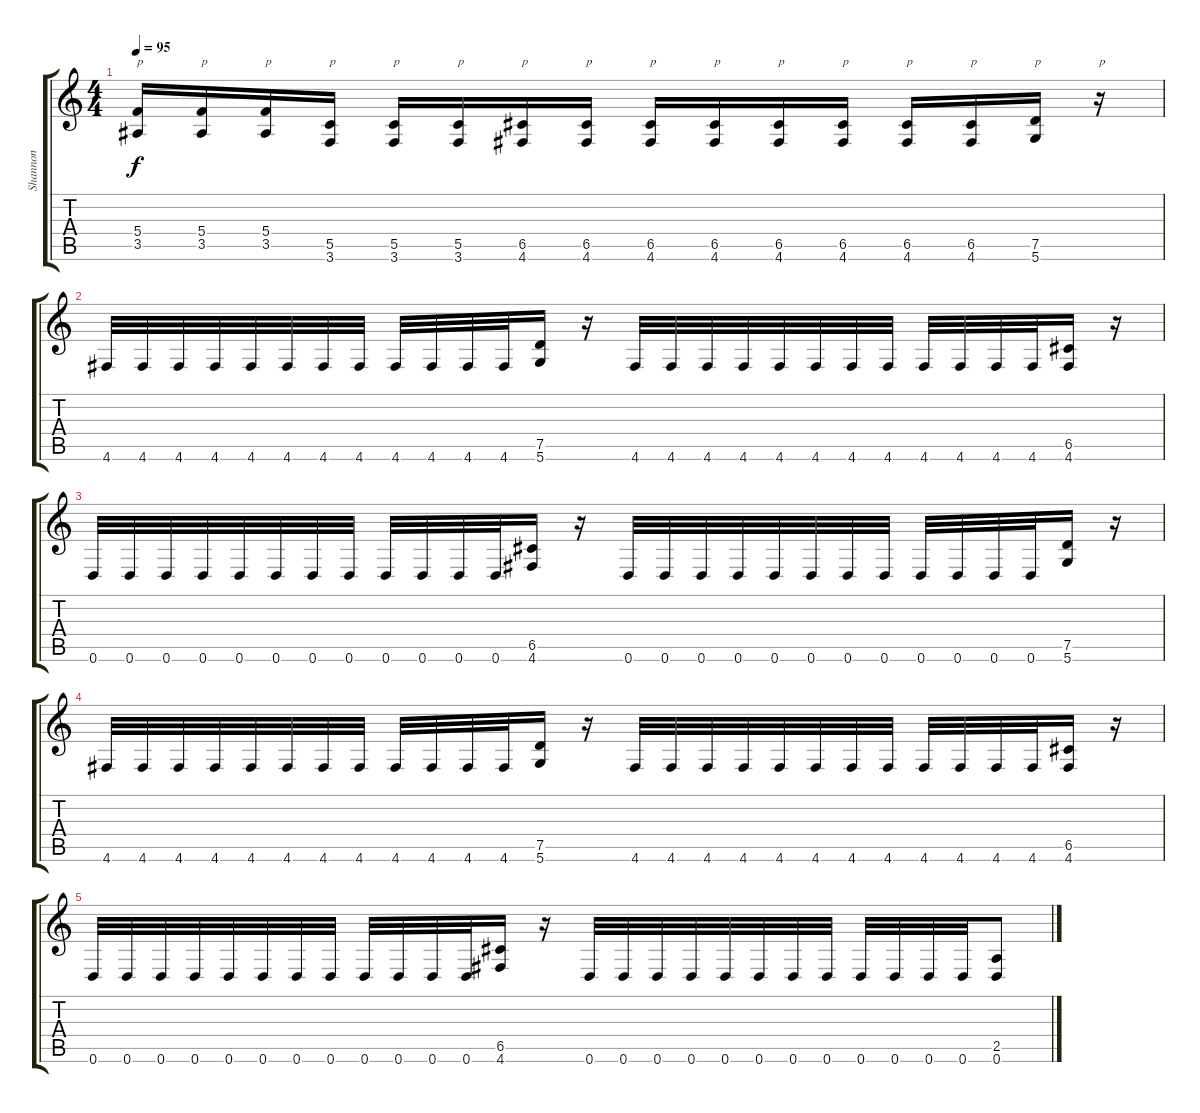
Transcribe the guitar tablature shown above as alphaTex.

\track ("Shannon" "Shannon") {instrument distortionguitar}
\staff {score tabs}
\tuning (D4 A3 F3 C3 G2 D2) {hide}
\ts (4 4)
\tempo 95
\clef g2
\ks c
(5.4 3.5).16{txt "p" dy f} (5.4 3.5).16{txt "p"} (5.4 3.5).16{txt "p"} (5.5 3.6).16{txt "p"} (5.5 3.6).16{txt "p"} (5.5 3.6).16{txt "p"} (6.5 4.6).16{txt "p"} (6.5 4.6).16{txt "p"} (6.5 4.6).16{txt "p"} (6.5 4.6).16{txt "p"} (6.5 4.6).16{txt "p"} (6.5 4.6).16{txt "p"} (6.5 4.6).16{txt "p"} (6.5 4.6).16{txt "p"} (7.5 5.6).16{txt "p"} r.16{txt "p"} |
4.6.32 4.6.32 4.6.32 4.6.32 4.6.32 4.6.32 4.6.32 4.6.32 4.6.32 4.6.32 4.6.32 4.6.32 (7.5 5.6).16 r.16 4.6.32 4.6.32 4.6.32 4.6.32 4.6.32 4.6.32 4.6.32 4.6.32 4.6.32 4.6.32 4.6.32 4.6.32 (6.5 4.6).16 r.16 |
0.6.32 0.6.32 0.6.32 0.6.32 0.6.32 0.6.32 0.6.32 0.6.32 0.6.32 0.6.32 0.6.32 0.6.32 (6.5 4.6).16 r.16 0.6.32 0.6.32 0.6.32 0.6.32 0.6.32 0.6.32 0.6.32 0.6.32 0.6.32 0.6.32 0.6.32 0.6.32 (7.5 5.6).16 r.16 |
4.6.32 4.6.32 4.6.32 4.6.32 4.6.32 4.6.32 4.6.32 4.6.32 4.6.32 4.6.32 4.6.32 4.6.32 (7.5 5.6).16 r.16 4.6.32 4.6.32 4.6.32 4.6.32 4.6.32 4.6.32 4.6.32 4.6.32 4.6.32 4.6.32 4.6.32 4.6.32 (6.5 4.6).16 r.16 |
0.6.32 0.6.32 0.6.32 0.6.32 0.6.32 0.6.32 0.6.32 0.6.32 0.6.32 0.6.32 0.6.32 0.6.32 (6.5 4.6).16 r.16 0.6.32 0.6.32 0.6.32 0.6.32 0.6.32 0.6.32 0.6.32 0.6.32 0.6.32 0.6.32 0.6.32 0.6.32 (2.5 0.6).8
